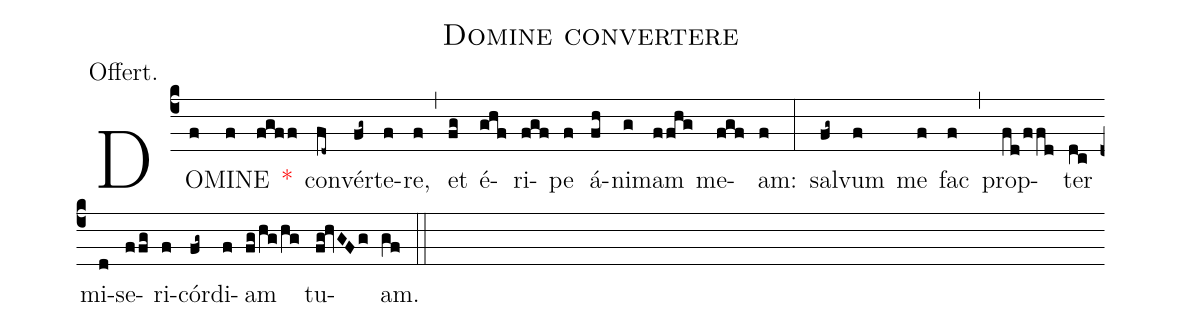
name:Domine convertere;
annotation:Offert.;
mode:VI.;
office-part:Offertory;
%%
(c4) DO(f)MI(f)NE(fgff) <v>\red{*}</v>() con(fd~)vér(fg~)te(f)re,(f) (,) et(fg) é(ghf)ri(fgf)pe(f) á(fh)ni(g)mam(ffhg) me(fgf)am:(f) (:) sal(fg~)vum(f) me(f) fac(f) (,) prop(fd/ffd)ter(dc) mi(d)se(ffg)ri(f)cór(fg~)di(f)am(fg/hg/hg) tu(fg!hvGFg)am.(gf) (::)
